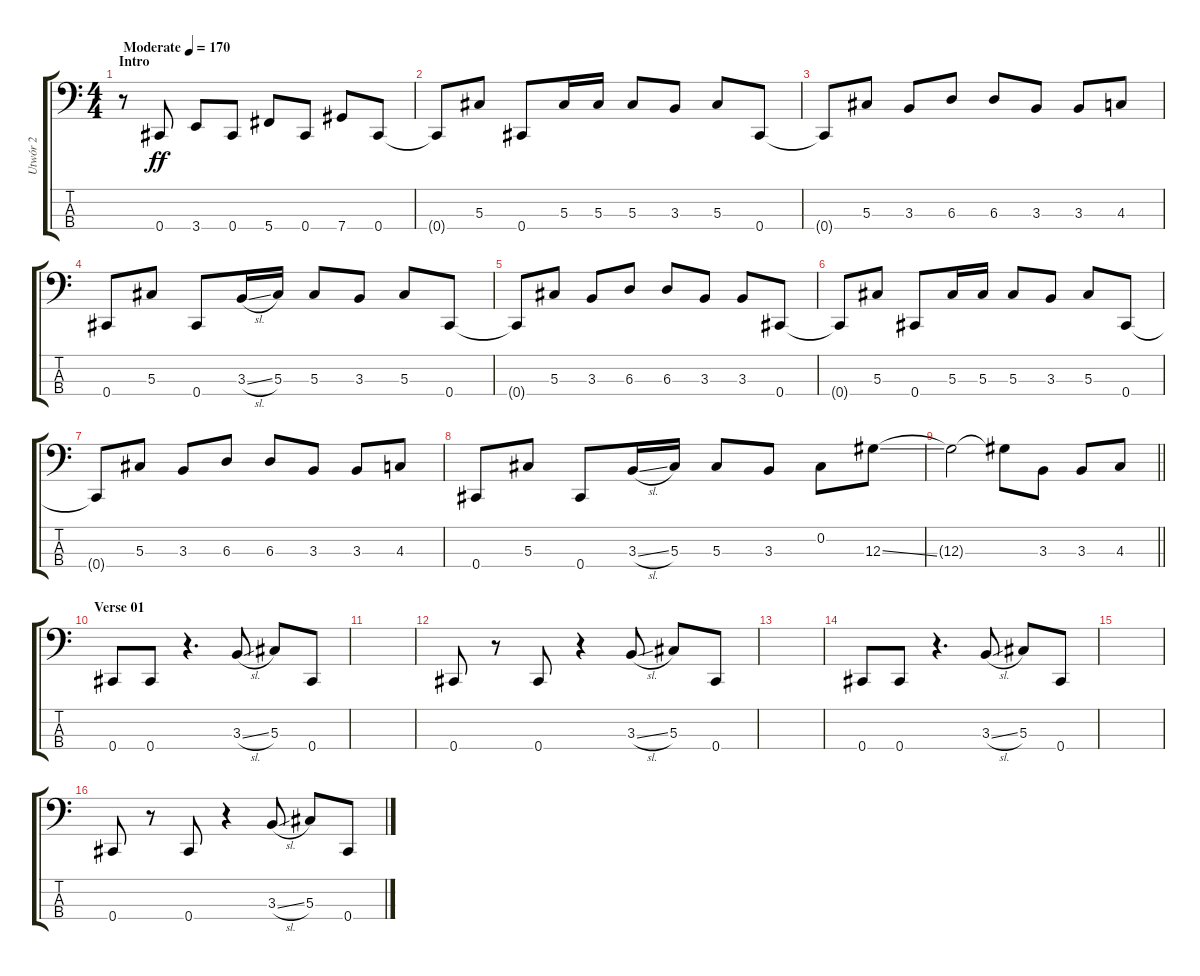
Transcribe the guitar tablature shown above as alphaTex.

\track ("Utwór 2" "Utwór 2") {instrument electricbassfinger}
\staff {score tabs}
\tuning (Gb2 Db2 Ab1 Db1) {hide}
\ts (4 4)
\section ("" "Intro")
\tempo (170 "Moderate")
\clef f4
\ks c
r.8{dy ff instrument electricbassfinger} 0.4.8 3.4.8 0.4.8 5.4.8 0.4.8 7.4.8 0.4.8 |
0.4{t}.8 5.3.8 0.4.8 5.3.16 5.3.16 5.3.8 3.3.8 5.3.8 0.4.8 |
0.4{t}.8 5.3.8 3.3.8 6.3.8 6.3.8 3.3.8 3.3.8 4.3.8 |
0.4.8 5.3.8 0.4.8 3.3{sl}.16 5.3.16 5.3.8 3.3.8 5.3.8 0.4.8 |
0.4{t}.8 5.3.8 3.3.8 6.3.8 6.3.8 3.3.8 3.3.8 0.4.8 |
0.4{t}.8 5.3.8 0.4.8 5.3.16 5.3.16 5.3.8 3.3.8 5.3.8 0.4.8 |
0.4{t}.8 5.3.8 3.3.8 6.3.8 6.3.8 3.3.8 3.3.8 4.3.8 |
0.4.8 5.3.8 0.4.8 3.3{sl}.16 5.3.16 5.3.8 3.3.8 0.2.8 12.3{ss}.8 |
\barLineRight lightlight
12.3{t}.2 12.3{t}.8 3.3.8 3.3.8 4.3.8 |
\section ("" "Verse 01")
0.4.8 0.4.8 r.4{d} 3.3{sl}.8 5.3.8 0.4.8 |
|
0.4.8 r.8 0.4.8 r.4 3.3{sl}.8 5.3.8 0.4.8 |
|
0.4.8 0.4.8 r.4{d} 3.3{sl}.8 5.3.8 0.4.8 |
|
0.4.8 r.8 0.4.8 r.4 3.3{sl}.8 5.3.8 0.4.8
